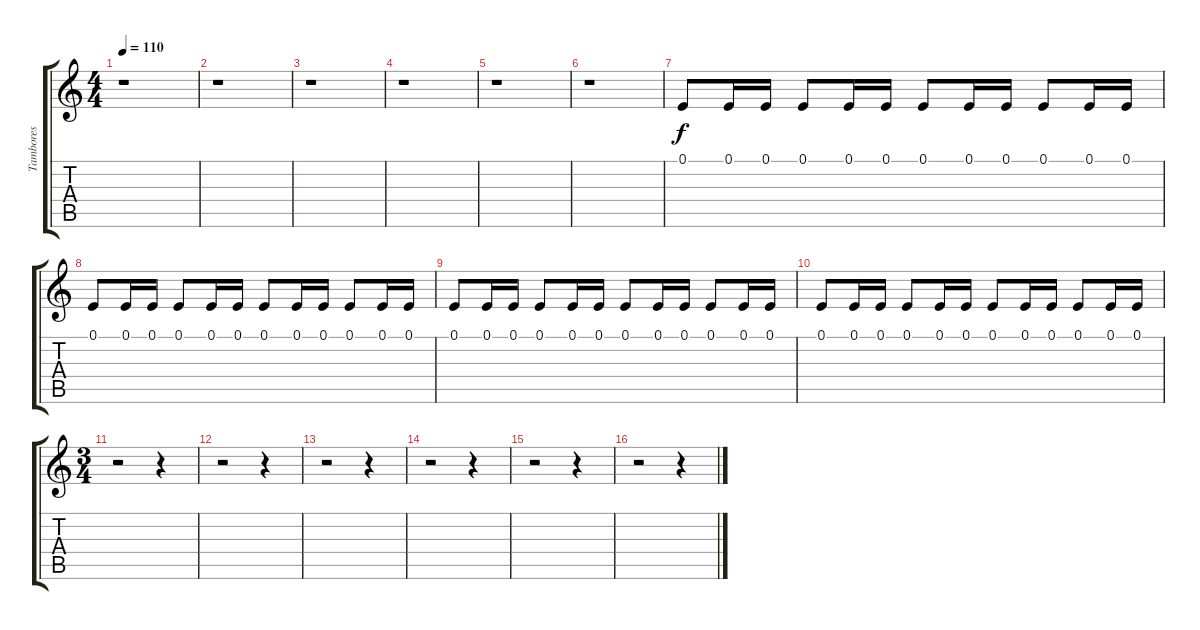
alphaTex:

\track ("Tambores" "Tambores") {instrument taikodrum}
\staff {score tabs}
\tuning (E4 B3 G3 D3 A2 E2) {hide}
\ts (4 4)
\tempo 110
\clef g2
\ks c
r.1{dy f} |
r.1 |
r.1 |
r.1 |
r.1 |
r.1 |
0.1.8 0.1.16 0.1.16 0.1.8 0.1.16 0.1.16 0.1.8 0.1.16 0.1.16 0.1.8 0.1.16 0.1.16 |
0.1.8 0.1.16 0.1.16 0.1.8 0.1.16 0.1.16 0.1.8 0.1.16 0.1.16 0.1.8 0.1.16 0.1.16 |
0.1.8 0.1.16 0.1.16 0.1.8 0.1.16 0.1.16 0.1.8 0.1.16 0.1.16 0.1.8 0.1.16 0.1.16 |
0.1.8 0.1.16 0.1.16 0.1.8 0.1.16 0.1.16 0.1.8 0.1.16 0.1.16 0.1.8 0.1.16 0.1.16 |
\ts (3 4)
r.2 r.4 |
r.2 r.4 |
r.2 r.4 |
r.2 r.4 |
r.2 r.4 |
r.2 r.4
